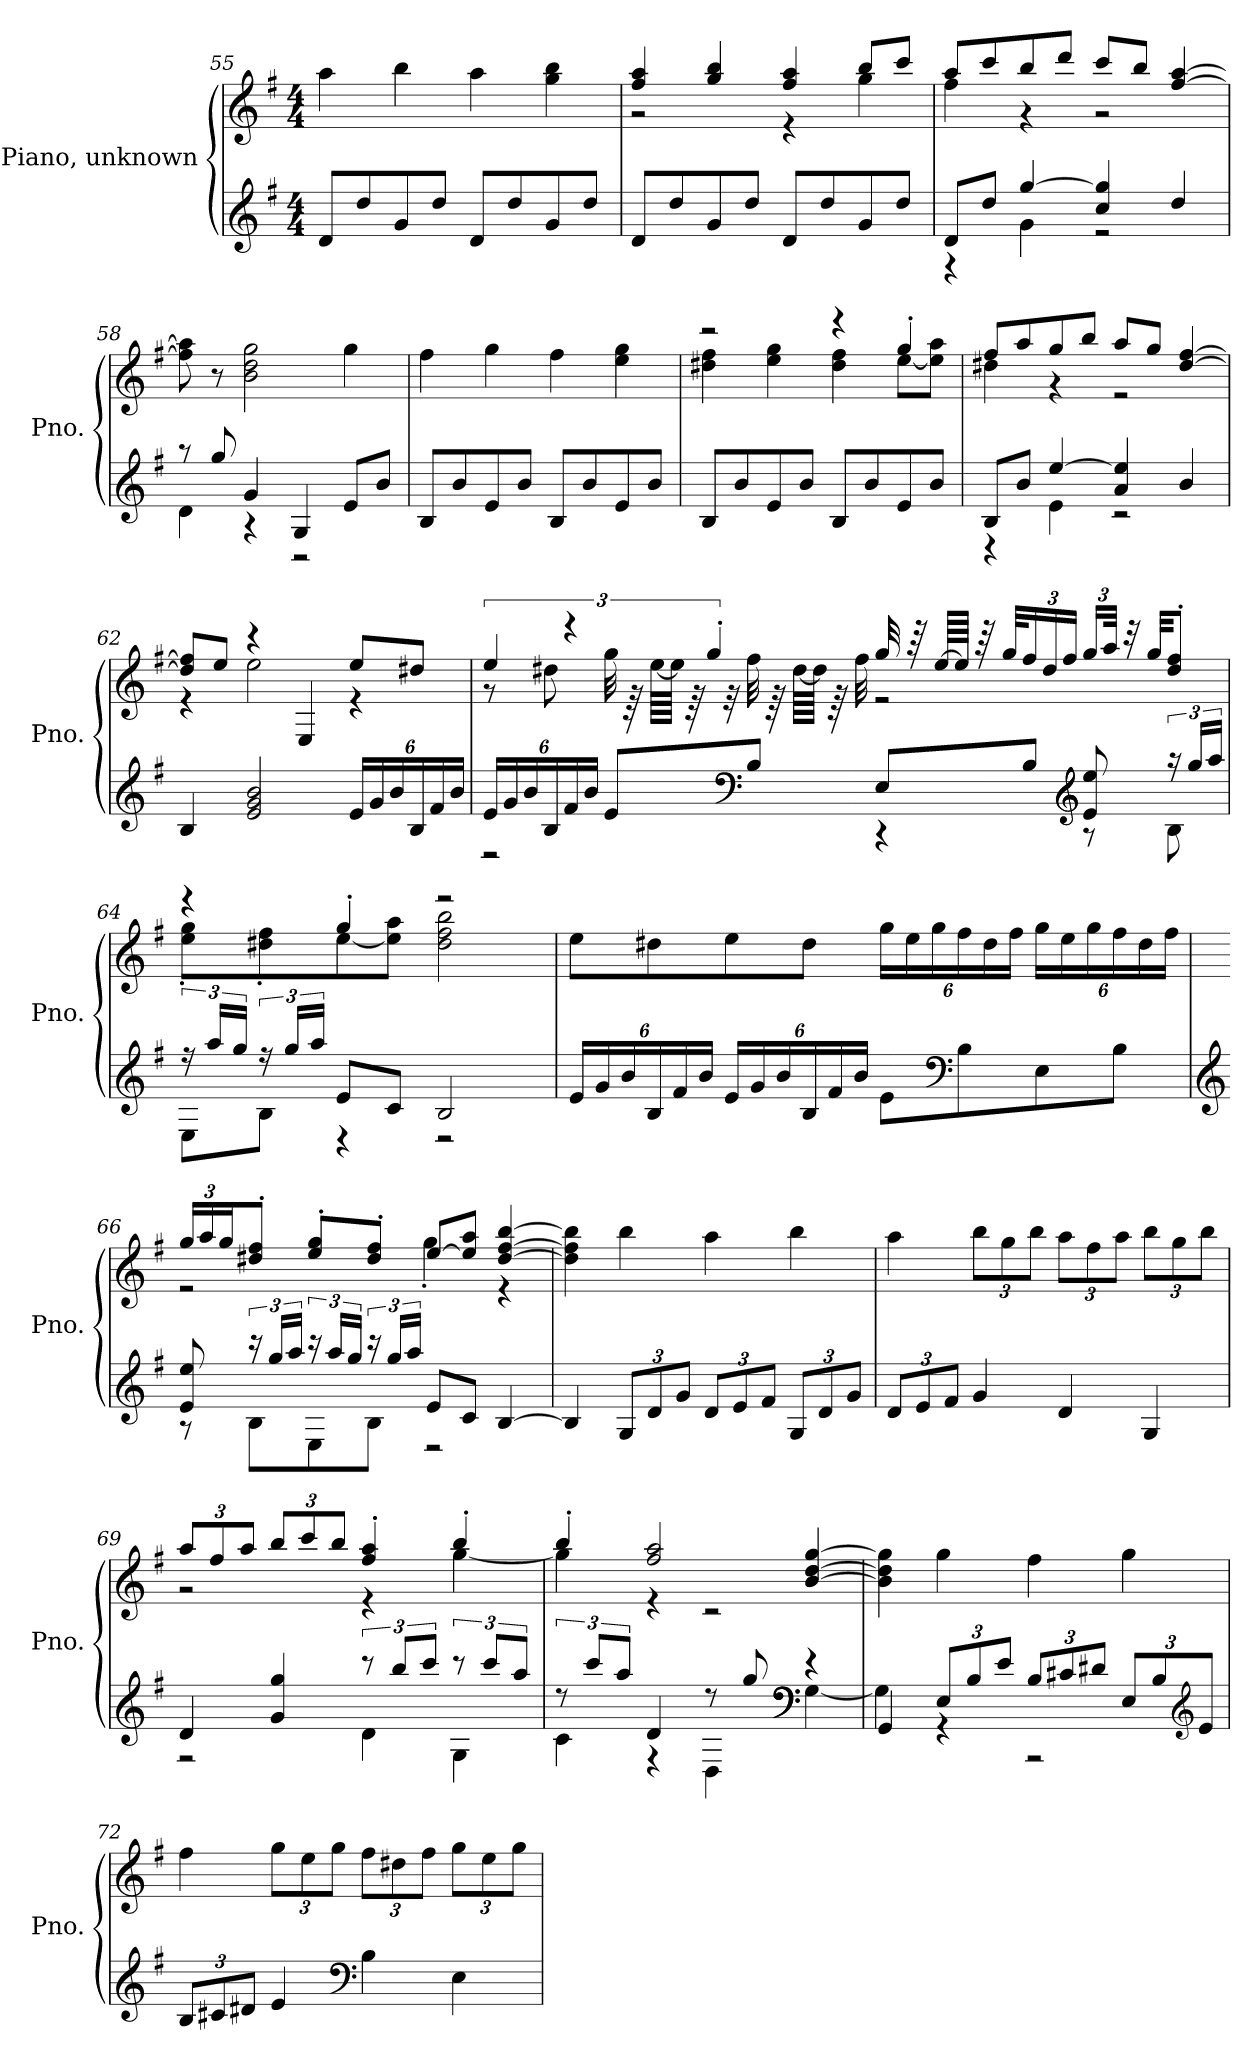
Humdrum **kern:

**kern	**kern
*part1	*part1
*staff2	*staff1
*I"Piano, unknown	*
*I'Pno.	*
*clefG2	*clefG2
*k[f#]	*k[f#]
*M4/4	*M4/4
=55	=55
8d/L	4aa\
8dd/	.
8g/	4bb\
8dd/J	.
8d/L	4aa\
8dd/	.
8g/	4gg\ 4bb\
8dd/J	.
=56	=56
*	*^
8d/L	4ff#/ 4aa/	2r
8dd/	.	.
8g/	4gg/ 4bb/	.
8dd/J	.	.
8d/L	4ff#/ 4aa/	4r
8dd/	.	.
8g/	8bb/L	4gg\
8dd/J	8ccc/J	.
=57	=57	=57
*^	*	*
8d/L	4r	8aa/L	4ff#\
8dd/J	.	8ccc/	.
[4gg/	4g\	8bb/	4r
.	.	8ddd/J	.
4cc/ 4gg/]	2r	8ccc/L	2r
.	.	8bb/J	.
4dd/	.	[4ff#/ [4aa/	.
*	*	*v	*v
!!LO:LB:g=z
=58	=58	=58
8r	4d\	8ff#\] 8aa\]
8gg/	.	8r
4g/	4r	2b\ 2dd\ 2gg\
4G/	2r	.
8e/L	.	4gg\
8b/J	.	.
*v	*v	*
=59	=59
8B/L	4ff#\
8b/	.
8e/	4gg\
8b/J	.
8B/L	4ff#\
8b/	.
8e/	4ee\ 4gg\
8b/J	.
=60	=60
*	*^
8B/L	2r	4dd#X\ 4ff#\
8b/	.	.
8e/	.	4ee\ 4gg\
8b/J	.	.
8B/L	4r	4dd#\ 4ff#\
8b/	.	.
8e/	4gg'/	[8ee\L
8b/J	.	8ee\] 8aa\J
=61	=61	=61
*^	*	*
8B/L	4r	8ff#/L	4dd#X\
8b/J	.	8aa/	.
[4ee/	4e\	8gg/	4r
.	.	8bb/J	.
4a/ 4ee/]	2r	8aa/L	2r
.	.	8gg/J	.
4b/	.	[4dd#/ [4ff#/	.
*v	*v	*	*
=62	=62	=62
4B/	8dd#/] 8ff#/]L	4r
.	8ee/J	.
2e/ 2g/ 2b/	4r	2ee\
.	4E/	.
*Xbrackettup	*	*
24e/LL	8ee/L	4r
24g/	.	.
24b/	.	.
24B/	8dd#X/J	.
24f#/	.	.
24b/JJ	.	.
!!LO:LB:g=z	!!
=63	=63	=63
*^	*	*
24e/LL	2r	6ee/	8r
24g/	.	.	.
24b/	.	.	.
24B/	.	.	8dd#X\
24f#/	.	6r	.
24b/JJ	.	.	.
8e/L	.	.	32gg\
.	.	.	64r
.	.	.	[64ee\LLLL
.	.	.	64ee\JJJJ]
.	.	.	64r
.	.	6gg'/	.
.	.	.	32r
*clefF4	*	*	*
8B/J	.	.	32ff#\
.	.	.	64r
.	.	.	[64dd#\LLLL
.	.	.	64dd#\JJJJ]
.	.	.	64r
.	.	.	32ff#\
8E/L	4r	32gg/	2r
.	.	64r	.
.	.	[64ee/LLLL	.
.	.	64ee/JJJJ]	.
.	.	64r	.
.	.	32gg/KLL	.
*	*	*Xbrackettup	*
8B/J	.	24ff#/	.
.	.	24dd#/	.
.	.	24ff#/JJ	.
*clefG2	*	*	*
8e/ 8ee/	8r	24gg/LL	.
.	.	48aa/JJk	.
.	.	32r	.
.	.	32gg/KKL	.
*brackettup	*	*	*
24r	8B\	8dd#/' 8ff#/'J	.
24gg/LL	.	.	.
24aa/JJ	.	.	.
!!LO:LB:g=z	!!
=64	=64	=64	=64
24r	8E\L	4r	8ee\' 8gg\'L
24aa/LL	.	.	.
24gg/JJ	.	.	.
24r	8B\J	.	8dd#X\' 8ff#\'
24gg/LL	.	.	.
24aa/JJ	.	.	.
8e/L	4r	4gg'/	[8ee\
8c/J	.	.	8ee\] 8aa\J
2B/	2r	2r	2dd#\ 2ff#\ 2bb\
*v	*v	*	*
*	*v	*v
=65	=65
*Xbrackettup	*
24e/LL	8ee\L
24g/	.
24b/	.
24B/	8dd#X\
24f#/	.
24b/JJ	.
24e/LL	8ee\
24g/	.
24b/	.
24B/	8dd#\J
24f#/	.
24b/JJ	.
8e\L	24gg\LL
.	24ee\
.	24gg\
*clefF4	*
8B\	24ff#\
.	24dd#\
.	24ff#\JJ
8E\	24gg\LL
.	24ee\
.	24gg\
8B\J	24ff#\
.	24dd#\
.	24ff#\JJ
!!LO:LB:g=z
=66	=66
*clefG2	*
*^	*^
8e/ 8ee/	8r	24gg/LL	2r
.	.	24aa/	.
.	.	24gg/J	.
*brackettup	*	*	*
24r	8B\L	8dd#X/' 8ff#/'J	.
24gg/LL	.	.	.
24aa/JJ	.	.	.
24r	8E\	8ee/' 8gg/'L	.
24aa/LL	.	.	.
24gg/JJ	.	.	.
24r	8B\J	8dd#/' 8ff#/'J	.
24gg/LL	.	.	.
24aa/JJ	.	.	.
8e/L	2r	[8ee/L	4gg'\
8c/J	.	8ee/] 8aa/J	.
[4B/	.	[4dd#/ [4ff#/ [4bb/	4r
*v	*v	*	*
*	*v	*v
=67	=67
4B/]	4dd#\] 4ff#\] 4bb\]
*Xbrackettup	*
12G/L	4bb\
12d/	.
12g/J	.
12d/L	4aa\
12e/	.
12f#/J	.
12G/L	4bb\
12d/	.
12g/J	.
=68	=68
12d/L	4aa\
12e/	.
12f#/J	.
4g/	12bb\L
.	12gg\
.	12bb\J
4d/	12aa\L
.	12ff#\
.	12aa\J
4G/	12bb\L
.	12gg\
.	12bb\J
!!LO:PB:g=z
=69	=69
*^	*^
4d/	2r	12aa/L	2r
.	.	12ff#/	.
.	.	12aa/J	.
4g/ 4gg/	.	12bb/L	.
.	.	12ccc/	.
.	.	12bb/J	.
*brackettup	*	*	*
12r	4d\	4ff#/' 4aa/'	4r
12bb/L	.	.	.
12ccc/J	.	.	.
12r	4G\	4bb'/	[4gg\
12ccc/L	.	.	.
12aa/J	.	.	.
=70	=70	=70	=70
12r	4c\	4bb'/	4gg\]
12ccc/L	.	.	.
12aa/J	.	.	.
4d/	4r	2ff#/ 2aa/	4r
8r	4D\	.	2r
8gg/	.	.	.
*clefF4	*	*	*
4r	[4G\	[4b/ [4dd/ [4gg/	.
*	*	*v	*v
=71	=71	=71
4GG/	4G\]	4b\] 4dd\] 4gg\]
*Xbrackettup	*	*
12E/L	4r	4gg\
12B/	.	.
12e/J	.	.
12B/L	2r	4ff#\
12c#X/	.	.
12d#X/J	.	.
12E/L	.	4gg\
12B/	.	.
*clefG2	*	*
12e/J	.	.
*v	*v	*
!!LO:LB:g=z
=72	=72
12B/L	4ff#\
12c#X/	.
12d#X/J	.
4e/	12gg\L
.	12ee\
.	12gg\J
*clefF4	*
4B\	12ff#\L
.	12dd#X\
.	12ff#\J
4E\	12gg\L
.	12ee\
.	12gg\J
=	=
*-	*-
